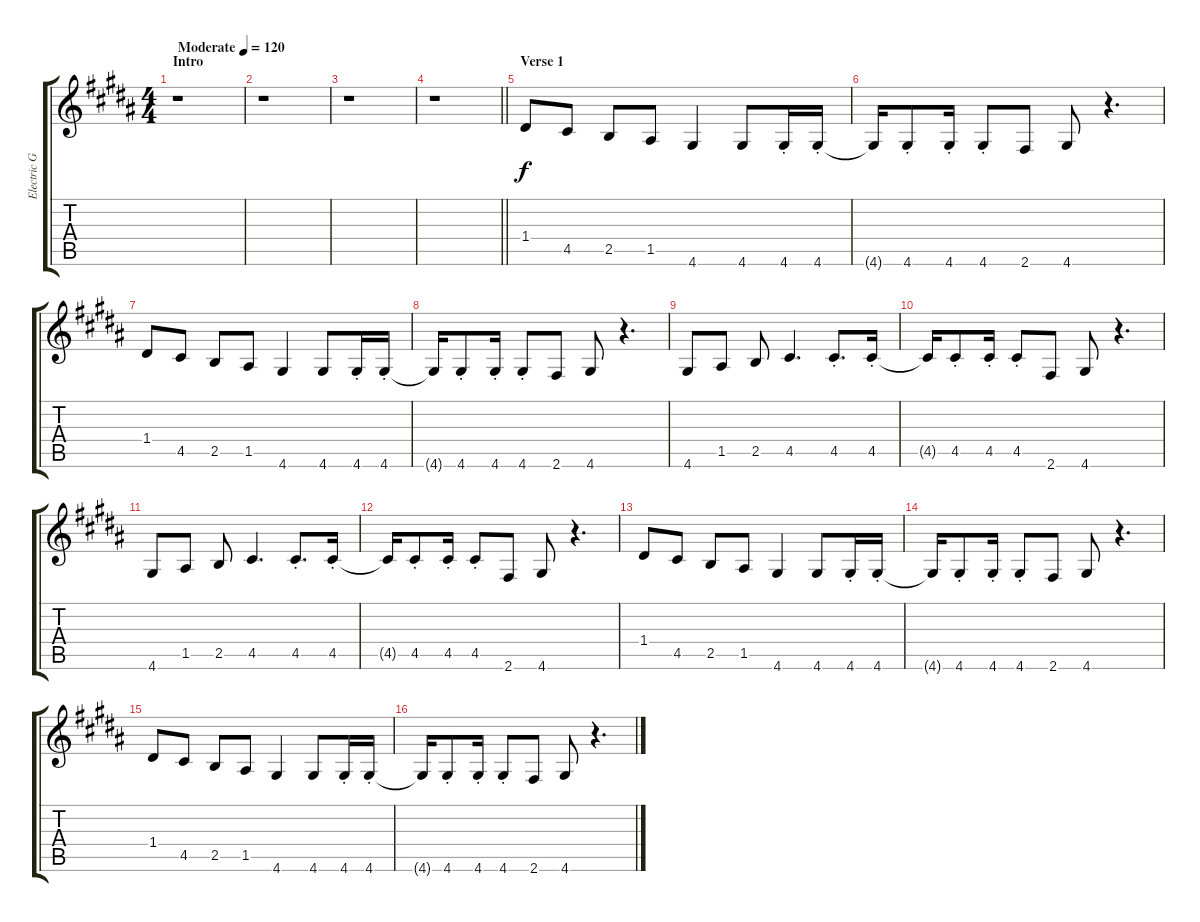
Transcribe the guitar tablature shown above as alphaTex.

\track ("Electric Guitar 1" "Electric G") {instrument electricguitarjazz}
\staff {score tabs}
\tuning (E4 B3 G3 D3 A2 E2) {hide}
\ts (4 4)
\section ("" "Intro")
\tempo (120 "Moderate")
\clef g2
\ks g#minor
r.1{dy f instrument electricguitarjazz} |
r.1 |
r.1 |
\barLineRight lightlight
r.1 |
\section ("" "Verse 1")
1.4.8 4.5.8 2.5.8 1.5.8 4.6.4 4.6.8 4.6{st}.16 4.6{st}.16 |
4.6{t}.16 4.6{st}.8 4.6{st}.16 4.6{st}.8 2.6.8 4.6.8 r.4{d} |
1.4.8 4.5.8 2.5.8 1.5.8 4.6.4 4.6.8 4.6{st}.16 4.6{st}.16 |
4.6{t}.16 4.6{st}.8 4.6{st}.16 4.6{st}.8 2.6.8 4.6.8 r.4{d} |
4.6.8 1.5.8 2.5.8 4.5.4{d} 4.5{st}.8{d} 4.5{st}.16 |
4.5{t}.16 4.5{st}.8 4.5{st}.16 4.5{st}.8 2.6.8 4.6.8 r.4{d} |
4.6.8 1.5.8 2.5.8 4.5.4{d} 4.5{st}.8{d} 4.5{st}.16 |
4.5{t}.16 4.5{st}.8 4.5{st}.16 4.5{st}.8 2.6.8 4.6.8 r.4{d} |
1.4.8 4.5.8 2.5.8 1.5.8 4.6.4 4.6.8 4.6{st}.16 4.6{st}.16 |
4.6{t}.16 4.6{st}.8 4.6{st}.16 4.6{st}.8 2.6.8 4.6.8 r.4{d} |
1.4.8 4.5.8 2.5.8 1.5.8 4.6.4 4.6.8 4.6{st}.16 4.6{st}.16 |
4.6{t}.16 4.6{st}.8 4.6{st}.16 4.6{st}.8 2.6.8 4.6.8 r.4{d}
